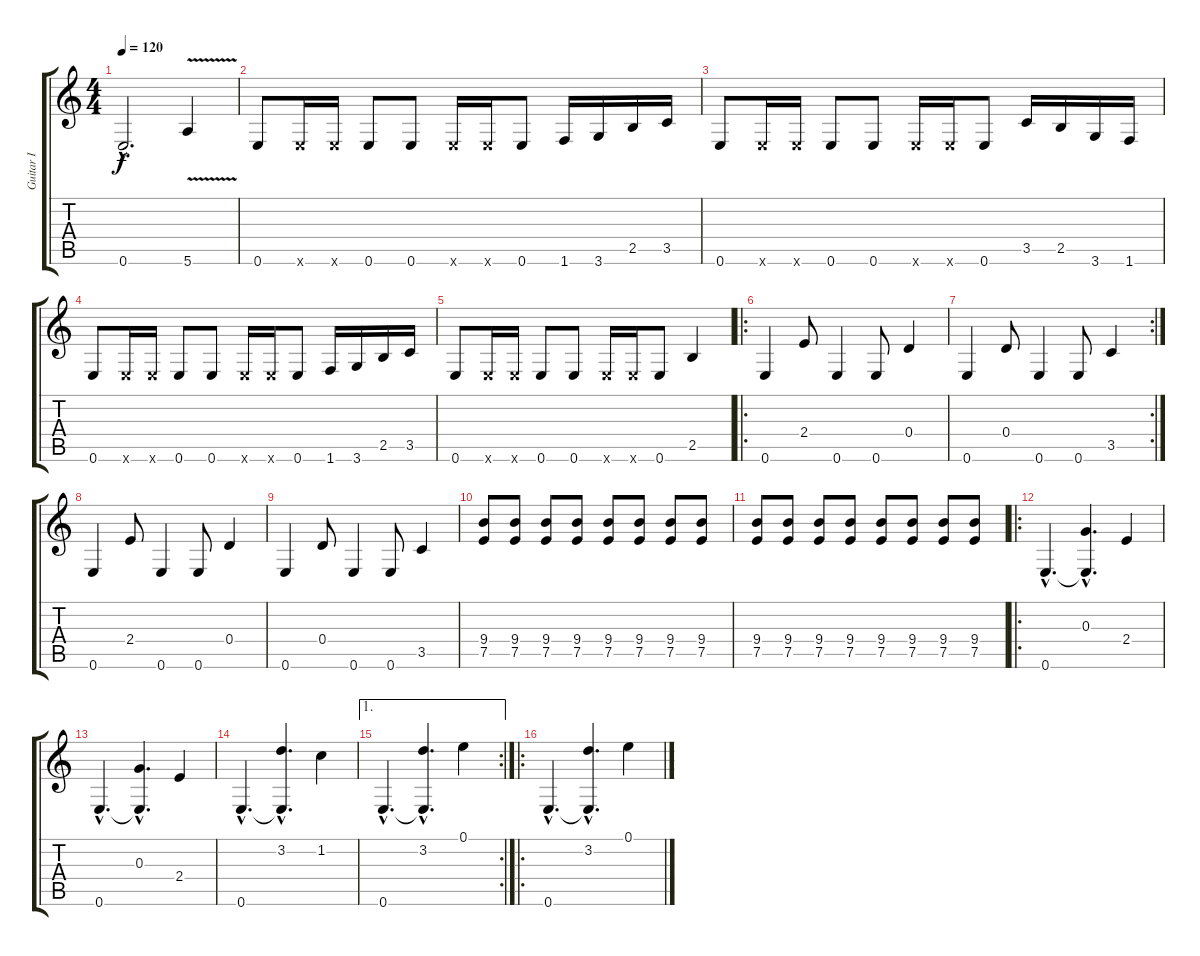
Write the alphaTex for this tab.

\track ("Guitar I" "Guitar I") {instrument distortionguitar}
\staff {score tabs}
\tuning (E4 B3 G3 D3 A2 E2) {hide}
\ts (4 4)
\tempo 120
\clef g2
\ks c
0.6{hac}.2{d dy f} 5.6{v}.4 |
0.6.8 0.6{x}.16 0.6{x}.16 0.6.8 0.6.8 0.6{x}.16 0.6{x}.16 0.6.8 1.6.16 3.6.16 2.5.16 3.5.16 |
0.6.8 0.6{x}.16 0.6{x}.16 0.6.8 0.6.8 0.6{x}.16 0.6{x}.16 0.6.8 3.5.16 2.5.16 3.6.16 1.6.16 |
0.6.8 0.6{x}.16 0.6{x}.16 0.6.8 0.6.8 0.6{x}.16 0.6{x}.16 0.6.8 1.6.16 3.6.16 2.5.16 3.5.16 |
0.6.8 0.6{x}.16 0.6{x}.16 0.6.8 0.6.8 0.6{x}.16 0.6{x}.16 0.6.8 2.5.4 |
\ro
0.6.4 2.4.8 0.6.4 0.6.8 0.4.4 |
\rc 2
0.6.4 0.4.8 0.6.4 0.6.8 3.5.4 |
0.6.4 2.4.8 0.6.4 0.6.8 0.4.4 |
0.6.4 0.4.8 0.6.4 0.6.8 3.5.4 |
(9.4 7.5).8 (9.4 7.5).8 (9.4 7.5).8 (9.4 7.5).8 (9.4 7.5).8 (9.4 7.5).8 (9.4 7.5).8 (9.4 7.5).8 |
(9.4 7.5).8 (9.4 7.5).8 (9.4 7.5).8 (9.4 7.5).8 (9.4 7.5).8 (9.4 7.5).8 (9.4 7.5).8 (9.4 7.5).8 |
\ro
0.6{hac}.4{d} (0.3{hac} 0.6{hac t}).4{d} 2.4.4 |
0.6{hac}.4{d} (0.3{hac} 0.6{hac t}).4{d} 2.4.4 |
0.6{hac}.4{d} (3.2{hac} 0.6{hac t}).4{d} 1.2.4 |
\ae 1
\rc 2
0.6{hac}.4{d} (3.2{hac} 0.6{hac t}).4{d} 0.1.4 |
\ro
0.6{hac}.4{d} (3.2{hac} 0.6{hac t}).4{d} 0.1.4{volume 3}
